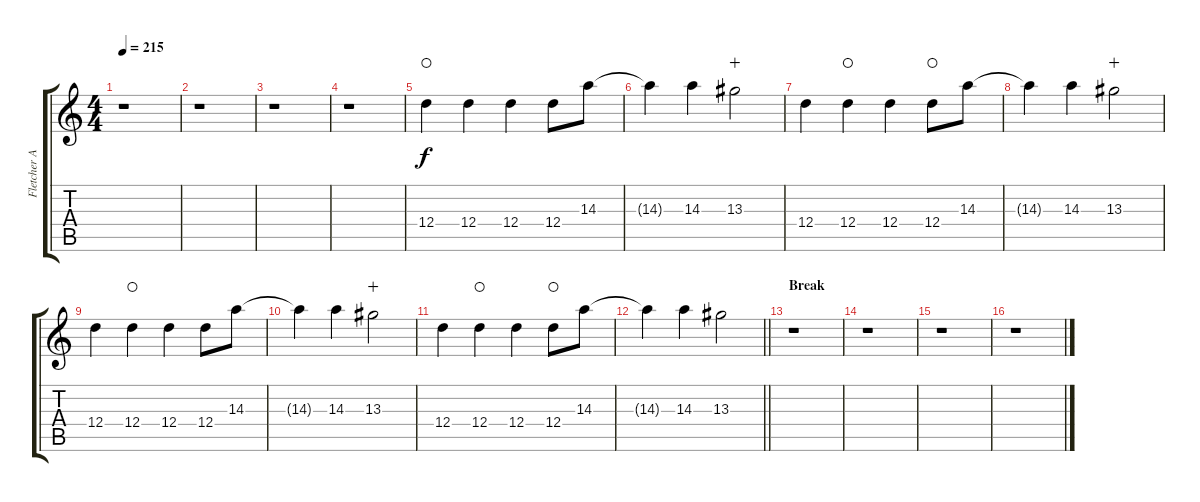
\track ("Fletcher Add 1" "Fletcher A") {instrument overdrivenguitar}
\staff {score tabs}
\tuning (E4 B3 G3 D3 A2 D2) {hide}
\ts (4 4)
\tempo 215
\clef g2
\ks c
r.1{dy f} |
r.1 |
r.1 |
r.1 |
12.4.4{waho} 12.4.4 12.4.4 12.4.8 14.3.8 |
14.3{t}.4 14.3.4 13.3.2{wahc} |
12.4.4 12.4.4{waho} 12.4.4 12.4.8{waho} 14.3.8 |
14.3{t}.4 14.3.4 13.3.2{wahc} |
12.4.4 12.4.4{waho} 12.4.4 12.4.8 14.3.8 |
14.3{t}.4 14.3.4 13.3.2{wahc} |
12.4.4 12.4.4{waho} 12.4.4 12.4.8{waho} 14.3.8 |
\barLineRight lightlight
14.3{t}.4 14.3.4 13.3.2 |
\section ("" "Break")
r.1 |
r.1 |
r.1 |
r.1
